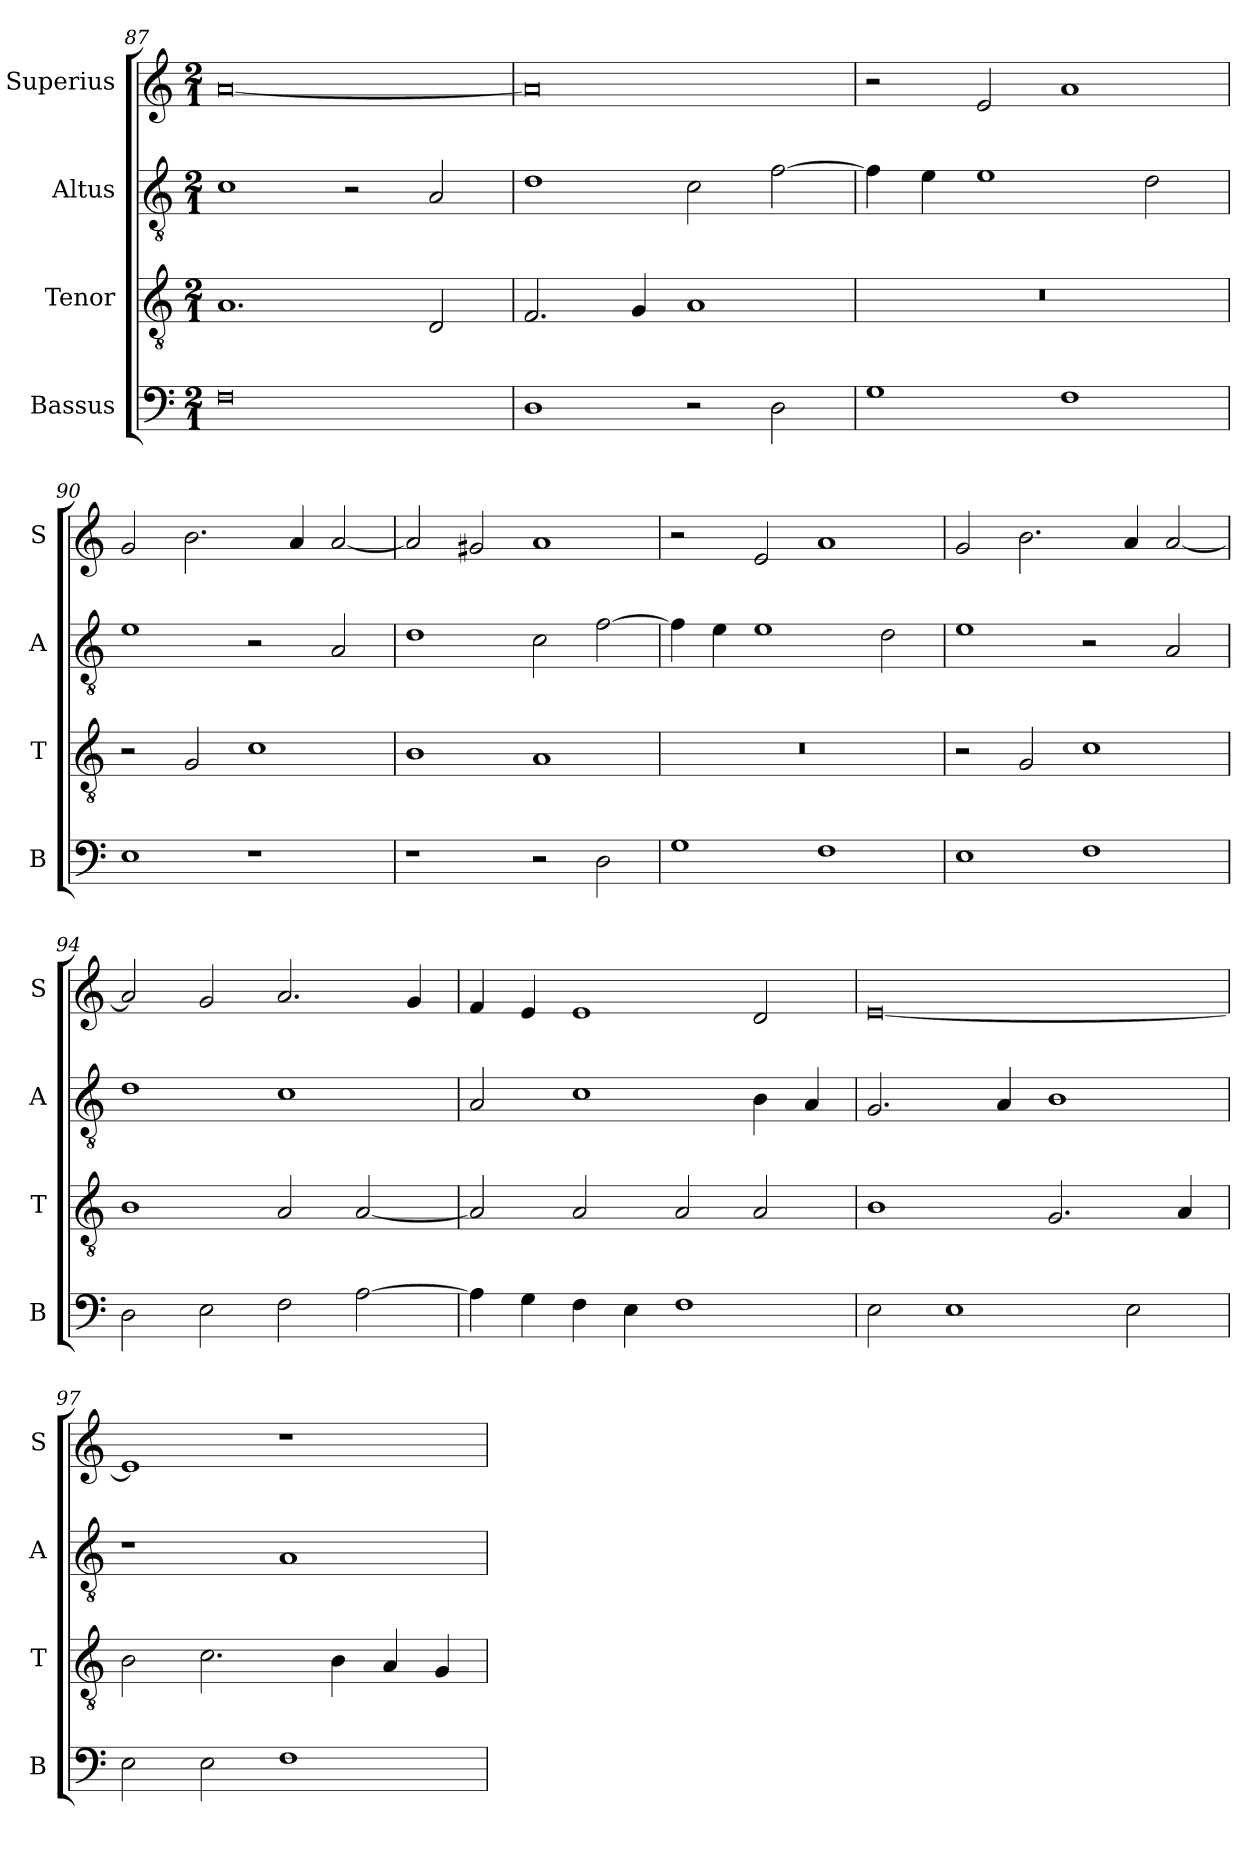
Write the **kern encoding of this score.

**kern	**kern	**kern	**kern
*part4	*part3	*part2	*part1
*staff4	*staff3	*staff2	*staff1
*I"Bassus	*I"Tenor	*I"Altus	*I"Superius
*I'B	*I'T	*I'A	*I'S
*clefF4	*clefGv2	*clefGv2	*clefG2
*k[]	*k[]	*k[]	*k[]
*C:	*C:	*C:	*C:
*M2/1	*M2/1	*M2/1	*M2/1
=87	=87	=87	=87
0F	1.A	1c	[0a
.	.	2r	.
.	2D	2A	.
=88	=88	=88	=88
1D	2.F	1d	0a]
.	4G	.	.
2r	1A	2c	.
2D	.	[2f	.
=89	=89	=89	=89
1G	0r	4f]	2r
.	.	4e	.
.	.	1e	2e
1F	.	.	1a
.	.	2d	.
=90	=90	=90	=90
1E	2r	1e	2g
.	2G	.	2.b
1r	1c	2r	.
.	.	.	4a
.	.	2A	[2a
=91	=91	=91	=91
1r	1B	1d	2a]
.	.	.	2g#X
2r	1A	2c	1a
2D	.	[2f	.
=92	=92	=92	=92
1G	0r	4f]	2r
.	.	4e	.
.	.	1e	2e
1F	.	.	1a
.	.	2d	.
=93	=93	=93	=93
1E	2r	1e	2g
.	2G	.	2.b
1F	1c	2r	.
.	.	.	4a
.	.	2A	[2a
=94	=94	=94	=94
2D	1B	1d	2a]
2E	.	.	2g
2F	2A	1c	2.a
[2A	[2A	.	.
.	.	.	4g
=95	=95	=95	=95
4A]	2A]	2A	4f
4G	.	.	4e
4F	2A	1c	1e
4E	.	.	.
1F	2A	.	.
.	2A	4B	2d
.	.	4A	.
=96	=96	=96	=96
2E	1B	2.G	[0e
1E	.	.	.
.	.	4A	.
.	2.G	1B	.
2E	.	.	.
.	4A	.	.
=97	=97	=97	=97
2E	2B	1r	1e]
2E	2.c	.	.
1F	.	1A	1r
.	4B	.	.
.	4A	.	.
.	4G	.	.
=	=	=	=
*-	*-	*-	*-
